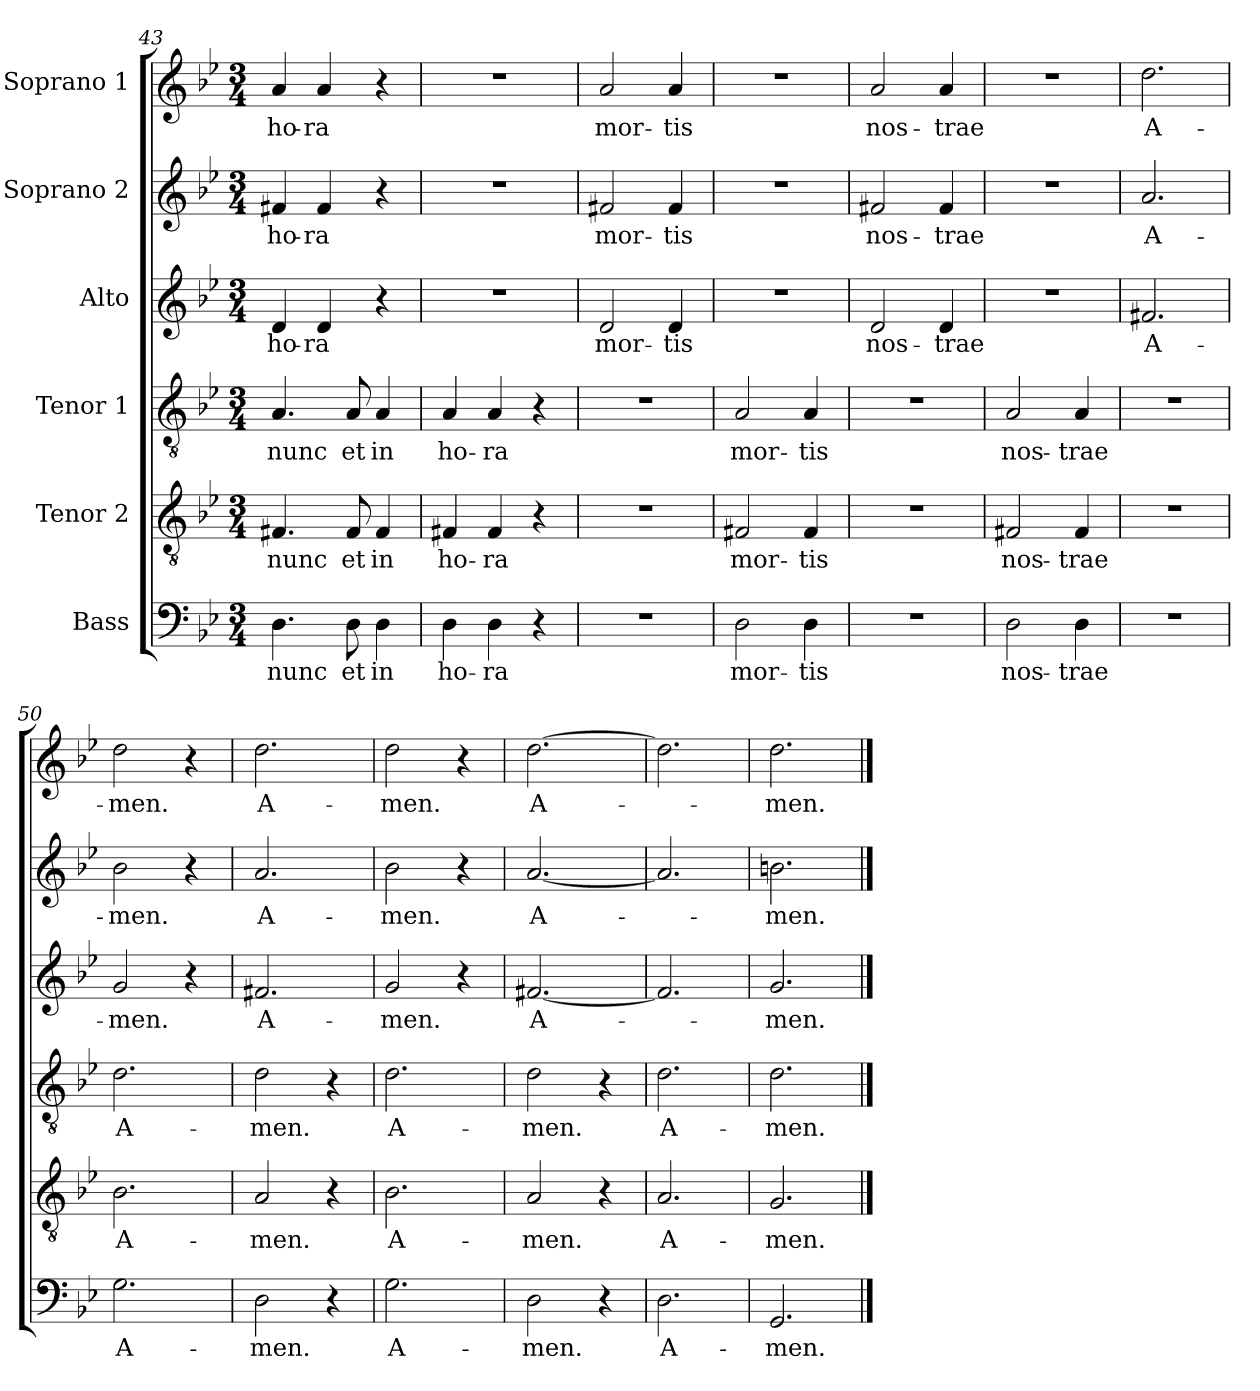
**kern	**text	**kern	**text	**kern	**text	**kern	**text	**kern	**text	**kern	**text
*part6	*part6	*part5	*part5	*part4	*part4	*part3	*part3	*part2	*part2	*part1	*part1
*staff6	*staff6	*staff5	*staff5	*staff4	*staff4	*staff3	*staff3	*staff2	*staff2	*staff1	*staff1
*I"Bass	*	*I"Tenor 2	*	*I"Tenor 1	*	*I"Alto	*	*I"Soprano 2	*	*I"Soprano 1	*
*clefF4	*	*clefGv2	*	*clefGv2	*	*clefG2	*	*clefG2	*	*clefG2	*
*k[b-e-]	*	*k[b-e-]	*	*k[b-e-]	*	*k[b-e-]	*	*k[b-e-]	*	*k[b-e-]	*
*g:	*	*g:	*	*g:	*	*g:	*	*g:	*	*g:	*
*M3/4	*	*M3/4	*	*M3/4	*	*M3/4	*	*M3/4	*	*M3/4	*
=43	=43	=43	=43	=43	=43	=43	=43	=43	=43	=43	=43
4.D\	nunc	4.F#X/	nunc	4.A/	nunc	4d/	ho-	4f#X/	ho-	4a/	ho-
.	.	.	.	.	.	4d/	-ra	4f#/	-ra	4a/	-ra
8D\	et	8F#/	et	8A/	et	.	.	.	.	.	.
4D\	in	4F#/	in	4A/	in	4r	.	4r	.	4r	.
=44	=44	=44	=44	=44	=44	=44	=44	=44	=44	=44	=44
4D\	ho-	4F#X/	ho-	4A/	ho-	2.r	.	2.r	.	2.r	.
4D\	-ra	4F#/	-ra	4A/	-ra	.	.	.	.	.	.
4r	.	4r	.	4r	.	.	.	.	.	.	.
!!LO:LB:g=z
=45	=45	=45	=45	=45	=45	=45	=45	=45	=45	=45	=45
2.r	.	2.r	.	2.r	.	2d/	mor-	2f#X/	mor-	2a/	mor-
.	.	.	.	.	.	4d/	-tis	4f#/	-tis	4a/	-tis
=46	=46	=46	=46	=46	=46	=46	=46	=46	=46	=46	=46
2D\	mor-	2F#X/	mor-	2A/	mor-	2.r	.	2.r	.	2.r	.
4D\	-tis	4F#/	-tis	4A/	-tis	.	.	.	.	.	.
=47	=47	=47	=47	=47	=47	=47	=47	=47	=47	=47	=47
2.r	.	2.r	.	2.r	.	2d/	nos-	2f#X/	nos-	2a/	nos-
.	.	.	.	.	.	4d/	-trae	4f#/	-trae	4a/	-trae
=48	=48	=48	=48	=48	=48	=48	=48	=48	=48	=48	=48
2D\	nos-	2F#X/	nos-	2A/	nos-	2.r	.	2.r	.	2.r	.
4D\	-trae	4F#/	-trae	4A/	-trae	.	.	.	.	.	.
=49	=49	=49	=49	=49	=49	=49	=49	=49	=49	=49	=49
2.r	.	2.r	.	2.r	.	2.f#X/	A-	2.a/	A-	2.dd\	A-
=50	=50	=50	=50	=50	=50	=50	=50	=50	=50	=50	=50
2.G\	A-	2.B-\	A-	2.d\	A-	2g/	-men.	2b-\	-men.	2dd\	-men.
.	.	.	.	.	.	4r	.	4r	.	4r	.
=51	=51	=51	=51	=51	=51	=51	=51	=51	=51	=51	=51
2D\	-men.	2A/	-men.	2d\	-men.	2.f#X/	A-	2.a/	A-	2.dd\	A-
4r	.	4r	.	4r	.	.	.	.	.	.	.
=52	=52	=52	=52	=52	=52	=52	=52	=52	=52	=52	=52
2.G\	A-	2.B-\	A-	2.d\	A-	2g/	-men.	2b-\	-men.	2dd\	-men.
.	.	.	.	.	.	4r	.	4r	.	4r	.
=53	=53	=53	=53	=53	=53	=53	=53	=53	=53	=53	=53
2D\	-men.	2A/	-men.	2d\	-men.	[2.f#X/	A-	[2.a/	A-	[2.dd\	A-
4r	.	4r	.	4r	.	.	.	.	.	.	.
=54	=54	=54	=54	=54	=54	=54	=54	=54	=54	=54	=54
2.D\	A-	2.A/	A-	2.d\	A-	2.f#/]	.	2.a/]	.	2.dd\]	.
=55	=55	=55	=55	=55	=55	=55	=55	=55	=55	=55	=55
2.GG/	-men.	2.G/	-men.	2.d\	-men.	2.g/	-men.	2.bn\	-men.	2.dd\	-men.
==	==	==	==	==	==	==	==	==	==	==	==
*-	*-	*-	*-	*-	*-	*-	*-	*-	*-	*-	*-
